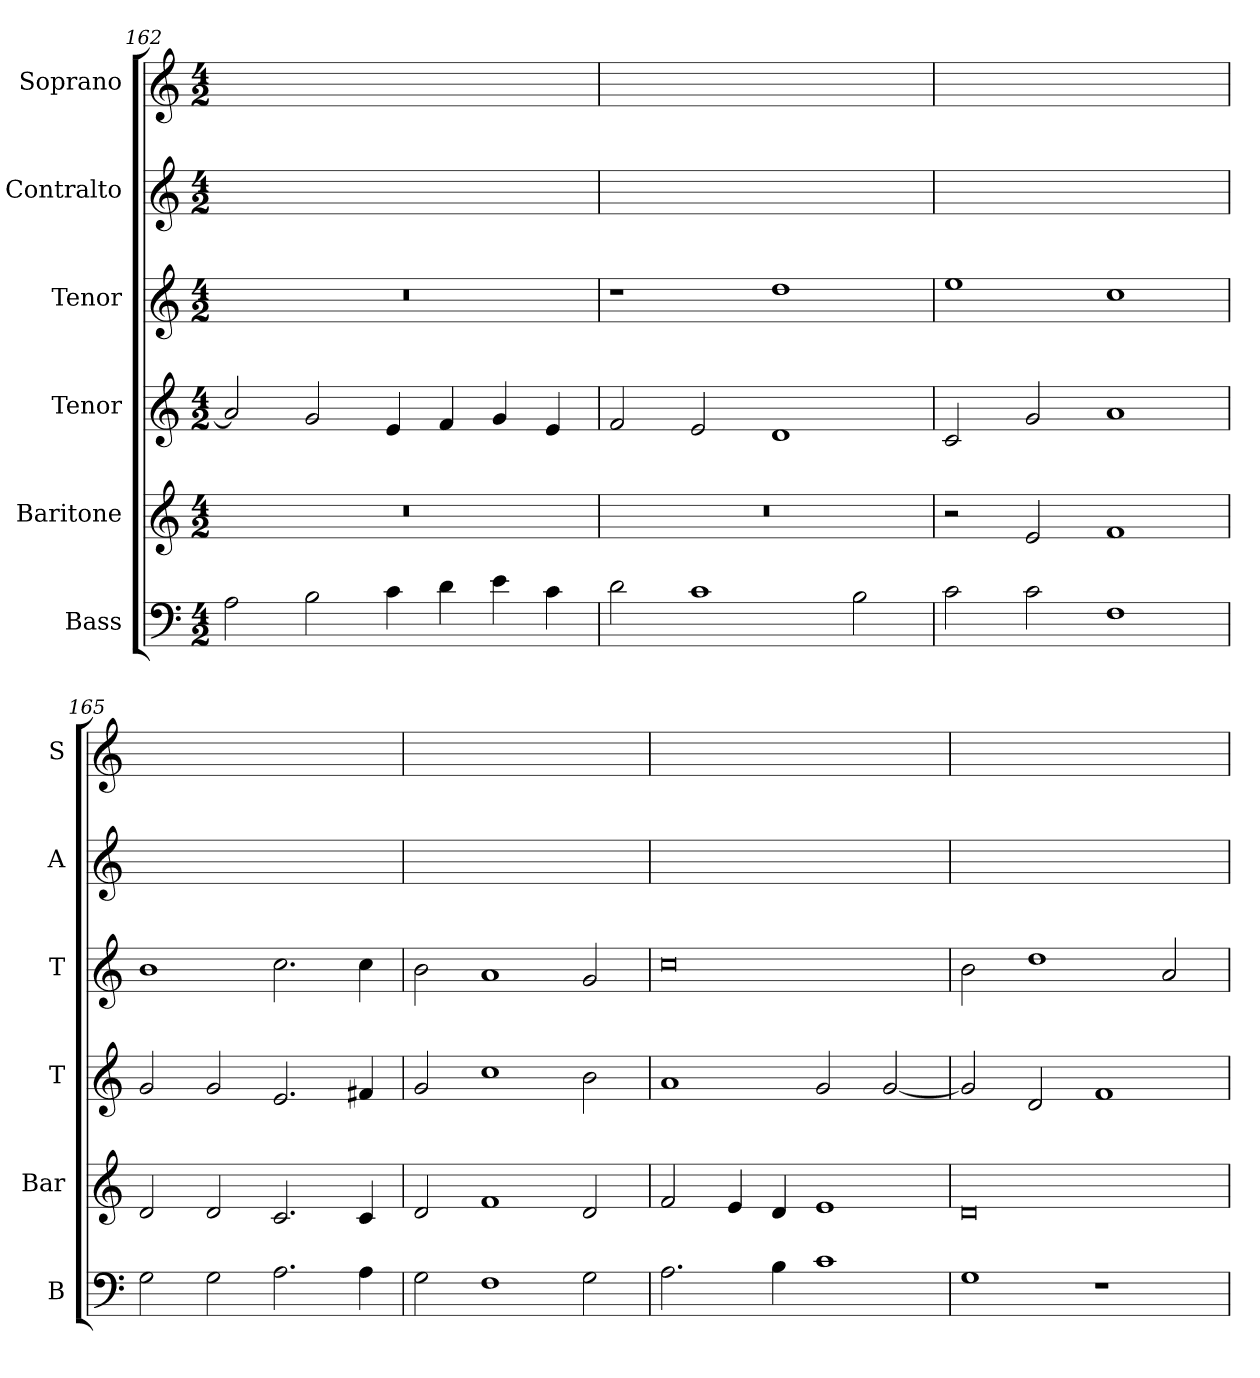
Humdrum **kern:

**kern	**kern	**kern	**kern	**kern	**kern
*part6	*part5	*part4	*part3	*part2	*part1
*staff6	*staff5	*staff4	*staff3	*staff2	*staff1
*I"Bass	*I"Baritone	*I"Tenor	*I"Tenor	*I"Contralto	*I"Soprano
*I'B	*I'Bar	*I'T	*I'T	*I'A	*I'S
*clefF4	*clefG2	*clefG2	*clefG2	*clefG2	*clefG2
*k[]	*k[]	*k[]	*k[]	*k[]	*k[]
*G:mix	*G:mix	*G:mix	*G:mix	*G:mix	*G:mix
*M4/2	*M4/2	*M4/2	*M4/2	*M4/2	*M4/2
=162	=162	=162	=162	=162	=162
2A	0r	2a]	0r	0ryy	0ryy
2B	.	2g	.	.	.
4c	.	4e	.	.	.
4d	.	4f	.	.	.
4e	.	4g	.	.	.
4c	.	4e	.	.	.
=163	=163	=163	=163	=163	=163
2d	0r	2f	1r	0ryy	0ryy
1c	.	2e	.	.	.
.	.	1d	1dd	.	.
2B	.	.	.	.	.
=164	=164	=164	=164	=164	=164
2c	2r	2c	1ee	0ryy	0ryy
2c	2e	2g	.	.	.
1F	1f	1a	1cc	.	.
=165	=165	=165	=165	=165	=165
2G	2d	2g	1b	0ryy	0ryy
2G	2d	2g	.	.	.
2.A	2.c	2.e	2.cc	.	.
4A	4c	4f#X	4cc	.	.
=166	=166	=166	=166	=166	=166
2G	2d	2g	2b	0ryy	0ryy
1F	1f	1cc	1a	.	.
2G	2d	2b	2g	.	.
=167	=167	=167	=167	=167	=167
2.A	2f	1a	0cc	0ryy	0ryy
.	4e	.	.	.	.
4B	4d	.	.	.	.
1c	1e	2g	.	.	.
.	.	[2g	.	.	.
=168	=168	=168	=168	=168	=168
1G	0d	2g]	2b	0ryy	0ryy
.	.	2d	1dd	.	.
1r	.	1f	.	.	.
.	.	.	2a	.	.
=	=	=	=	=	=
*-	*-	*-	*-	*-	*-
